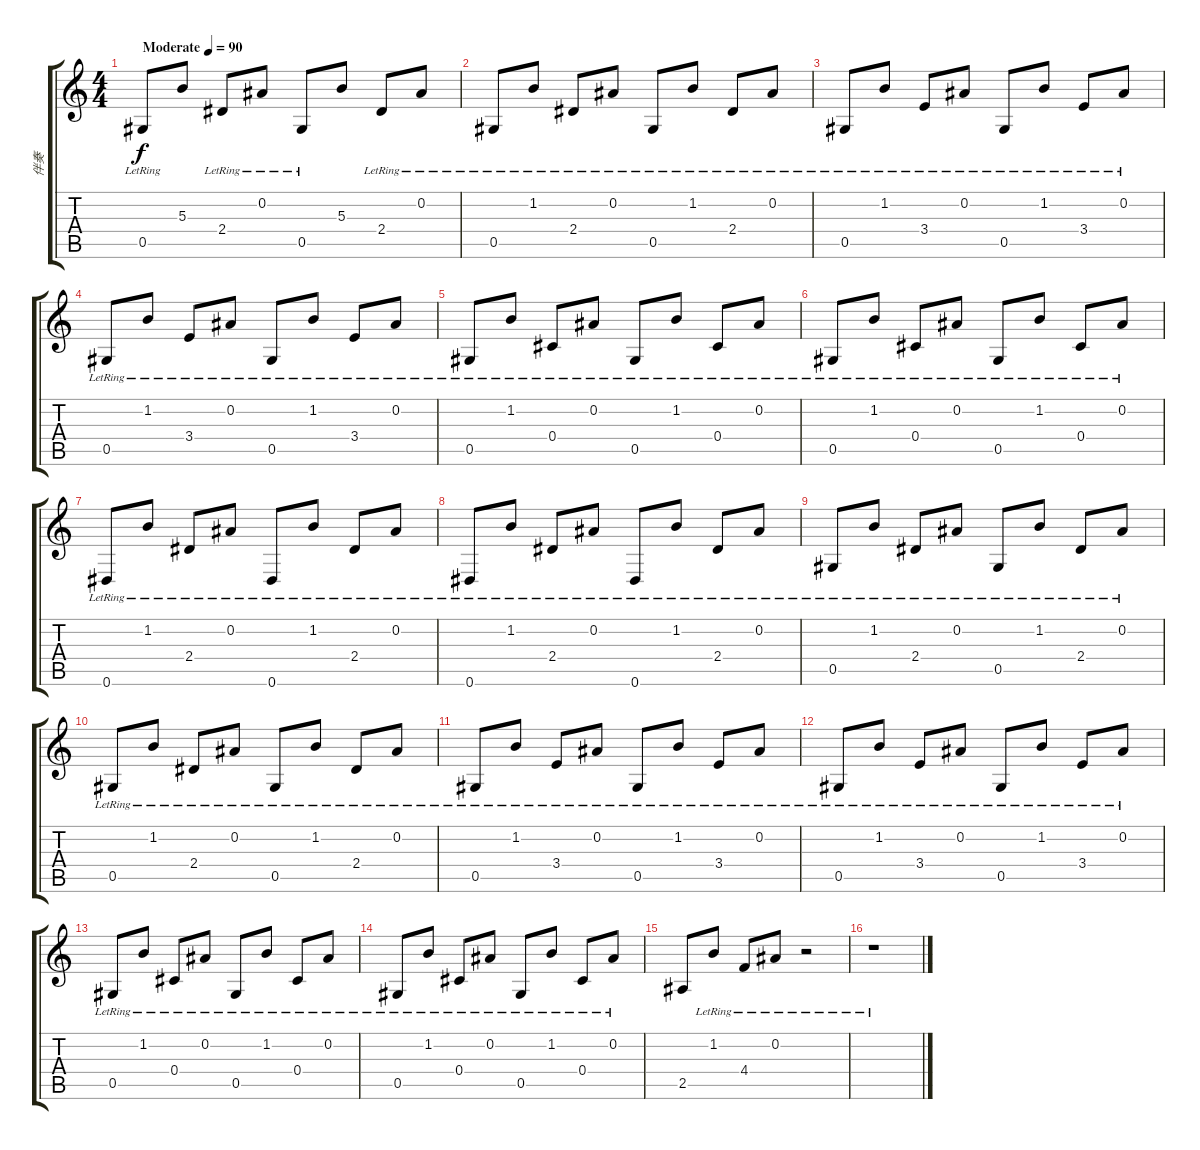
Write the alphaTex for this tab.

\track ("伴奏" "伴奏") {instrument acousticguitarnylon}
\staff {score tabs}
\tuning (Eb4 Bb3 Gb3 Db3 Ab2 Eb2) {hide}
\ts (4 4)
\tempo (90 "Moderate")
\clef g2
\ks c
0.5{lr}.8{dy f instrument acousticguitarnylon} 5.3.8 2.4{lr}.8 0.2{lr}.8 0.5{lr}.8 5.3.8 2.4{lr}.8 0.2{lr}.8 |
0.5{lr}.8 1.2{lr}.8 2.4{lr}.8 0.2{lr}.8 0.5{lr}.8 1.2{lr}.8 2.4{lr}.8 0.2{lr}.8 |
0.5{lr}.8 1.2{lr}.8 3.4{lr}.8 0.2{lr}.8 0.5{lr}.8 1.2{lr}.8 3.4{lr}.8 0.2{lr}.8 |
0.5{lr}.8 1.2{lr}.8 3.4{lr}.8 0.2{lr}.8 0.5{lr}.8 1.2{lr}.8 3.4{lr}.8 0.2{lr}.8 |
0.5{lr}.8 1.2{lr}.8 0.4{lr}.8 0.2{lr}.8 0.5{lr}.8 1.2{lr}.8 0.4{lr}.8 0.2{lr}.8 |
0.5{lr}.8 1.2{lr}.8 0.4{lr}.8 0.2{lr}.8 0.5{lr}.8 1.2{lr}.8 0.4{lr}.8 0.2{lr}.8 |
0.6{lr}.8 1.2{lr}.8 2.4{lr}.8 0.2{lr}.8 0.6{lr}.8 1.2{lr}.8 2.4{lr}.8 0.2{lr}.8 |
0.6{lr}.8 1.2{lr}.8 2.4{lr}.8 0.2{lr}.8 0.6{lr}.8 1.2{lr}.8 2.4{lr}.8 0.2{lr}.8 |
0.5{lr}.8 1.2{lr}.8 2.4{lr}.8 0.2{lr}.8 0.5{lr}.8 1.2{lr}.8 2.4{lr}.8 0.2{lr}.8 |
0.5{lr}.8 1.2{lr}.8 2.4{lr}.8 0.2{lr}.8 0.5{lr}.8 1.2{lr}.8 2.4{lr}.8 0.2{lr}.8 |
0.5{lr}.8 1.2{lr}.8 3.4{lr}.8 0.2{lr}.8 0.5{lr}.8 1.2{lr}.8 3.4{lr}.8 0.2{lr}.8 |
0.5{lr}.8 1.2{lr}.8 3.4{lr}.8 0.2{lr}.8 0.5{lr}.8 1.2{lr}.8 3.4{lr}.8 0.2{lr}.8 |
0.5{lr}.8 1.2{lr}.8 0.4{lr}.8 0.2{lr}.8 0.5{lr}.8 1.2{lr}.8 0.4{lr}.8 0.2{lr}.8 |
0.5{lr}.8 1.2{lr}.8 0.4{lr}.8 0.2{lr}.8 0.5{lr}.8 1.2{lr}.8 0.4{lr}.8 0.2{lr}.8 |
2.5.8 1.2{lr}.8 4.4{lr}.8 0.2{lr}.8 r.2 |
r.1
